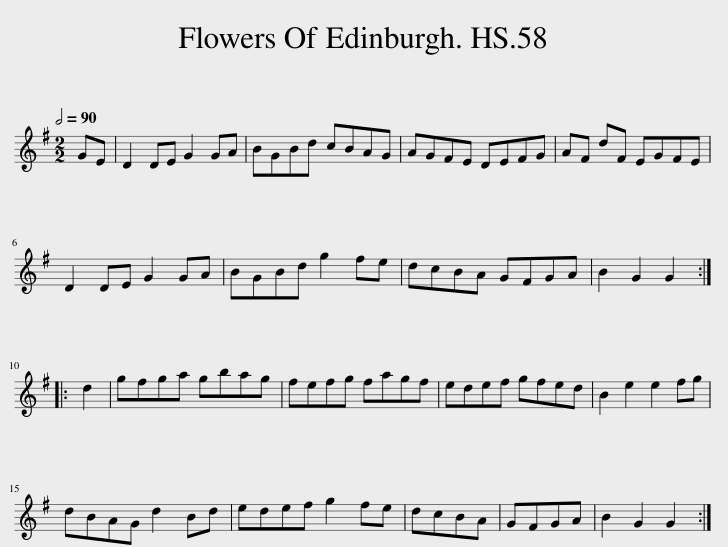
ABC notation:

X:1
L:1/8
Q:1/2=90
M:2/2
I:linebreak $
K:G
V:1 treble
V:1
 GE | D2 DE G2 GA | BGBd cBAG | AGFE DEFG | AF dF EGFE |$ %5
 D2 DE G2 GA | BGBd g2 fe | dcBA GFGA | B2 G2 G2 ::$ d2 | %10
 gfga gbag | fefg fagf | edef gfed | B2 e2 e2 fg |$ dBAG d2 Bd | %15
 edef g2 fe | dcBA | GFGA | B2 G2 G2 :| %19
